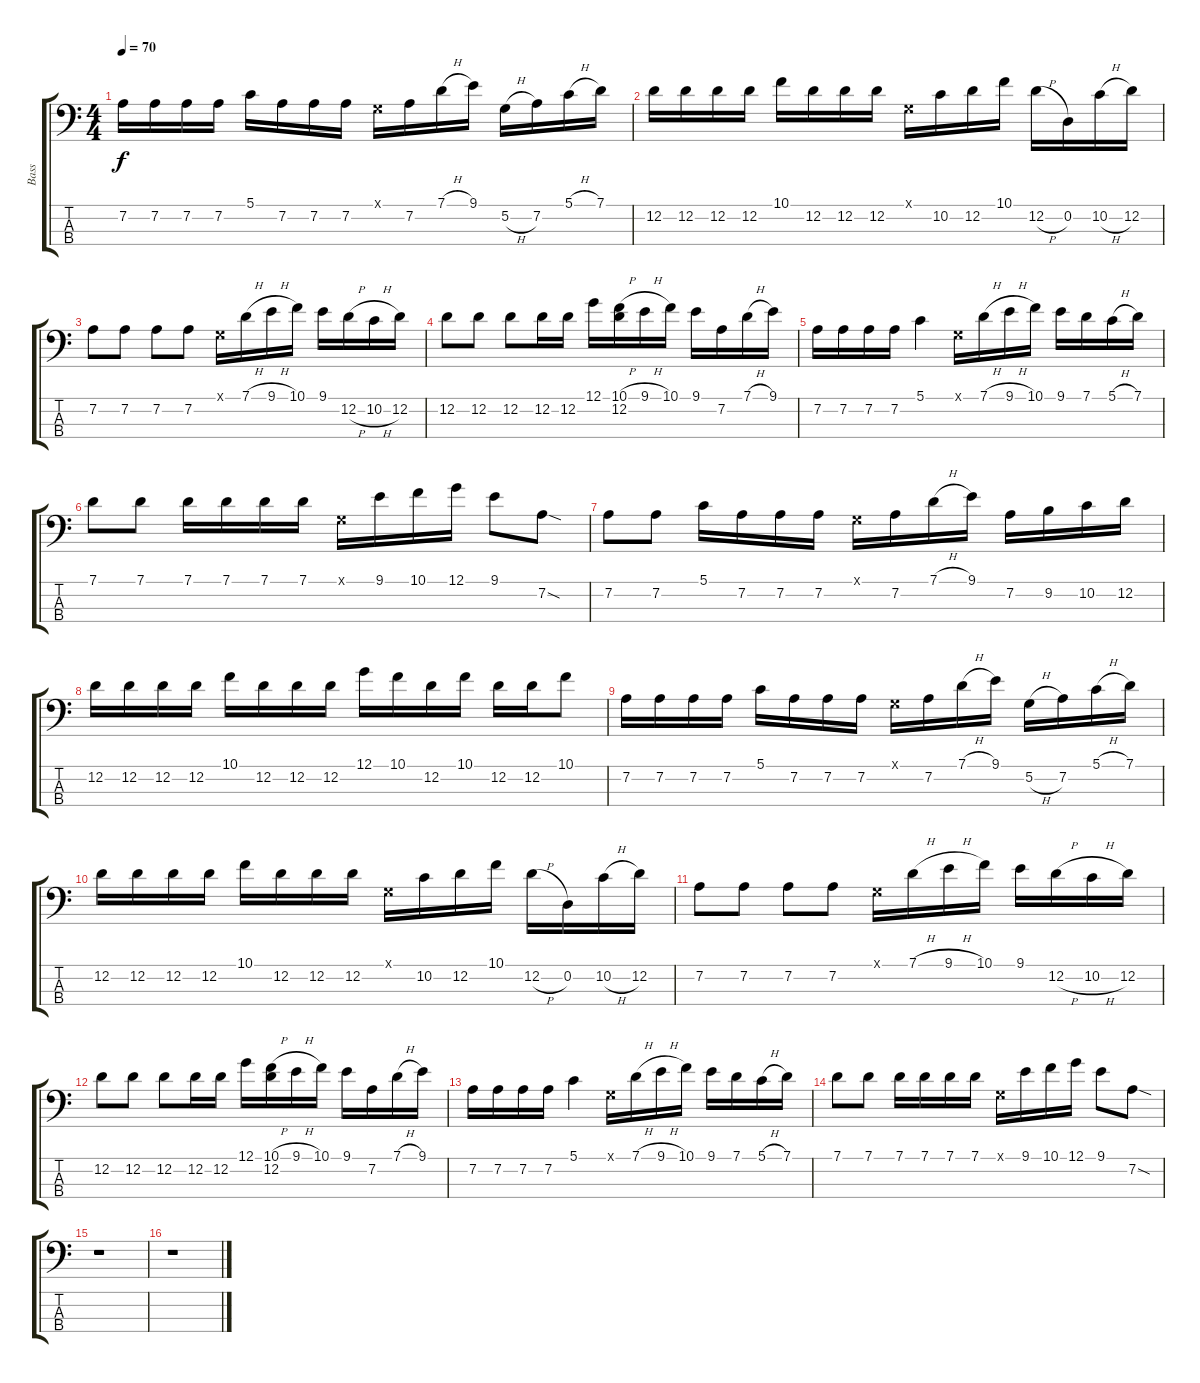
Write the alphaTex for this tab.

\track ("Bass" "Bass") {instrument electricbasspick}
\staff {score tabs}
\tuning (G2 D2 A1 D1) {hide}
\ts (4 4)
\tempo 70
\clef f4
\ks c
7.2.16{dy f} 7.2.16 7.2.16 7.2.16 5.1.16 7.2.16 7.2.16 7.2.16 0.1{x}.16 7.2.16 7.1{h}.16 9.1.16 5.2{h}.16 7.2.16 5.1{h}.16 7.1.16 |
12.2.16 12.2.16 12.2.16 12.2.16 10.1.16 12.2.16 12.2.16 12.2.16 0.1{x}.16 10.2.16 12.2.16 10.1.16 12.2{h}.16 0.2.16 10.2{h}.16 12.2.16 |
7.2.8 7.2.8 7.2.8 7.2.8 0.1{x}.16 7.1{h}.16 9.1{h}.16 10.1.16 9.1.16 12.2{h}.16 10.2{h}.16 12.2.16 |
12.2.8 12.2.8 12.2.8 12.2.16 12.2.16 12.1.16 (10.1{h} 12.2).16 9.1{h}.16 10.1.16 9.1.16 7.2.16 7.1{h}.16 9.1.16 |
7.2.16 7.2.16 7.2.16 7.2.16 5.1.4 0.1{x}.16 7.1{h}.16 9.1{h}.16 10.1.16 9.1.16 7.1.16 5.1{h}.16 7.1.16 |
7.1.8 7.1.8 7.1.16 7.1.16 7.1.16 7.1.16 0.1{x}.16 9.1.16 10.1.16 12.1.16 9.1.8 7.2{sod}.8 |
7.2.8 7.2.8 5.1.16 7.2.16 7.2.16 7.2.16 0.1{x}.16 7.2.16 7.1{h}.16 9.1.16 7.2.16 9.2.16 10.2.16 12.2.16 |
12.2.16 12.2.16 12.2.16 12.2.16 10.1.16 12.2.16 12.2.16 12.2.16 12.1.16 10.1.16 12.2.16 10.1.16 12.2.16 12.2.16 10.1.8 |
7.2.16 7.2.16 7.2.16 7.2.16 5.1.16 7.2.16 7.2.16 7.2.16 0.1{x}.16 7.2.16 7.1{h}.16 9.1.16 5.2{h}.16 7.2.16 5.1{h}.16 7.1.16 |
12.2.16 12.2.16 12.2.16 12.2.16 10.1.16 12.2.16 12.2.16 12.2.16 0.1{x}.16 10.2.16 12.2.16 10.1.16 12.2{h}.16 0.2.16 10.2{h}.16 12.2.16 |
7.2.8 7.2.8 7.2.8 7.2.8 0.1{x}.16 7.1{h}.16 9.1{h}.16 10.1.16 9.1.16 12.2{h}.16 10.2{h}.16 12.2.16 |
12.2.8 12.2.8 12.2.8 12.2.16 12.2.16 12.1.16 (10.1{h} 12.2).16 9.1{h}.16 10.1.16 9.1.16 7.2.16 7.1{h}.16 9.1.16 |
7.2.16 7.2.16 7.2.16 7.2.16 5.1.4 0.1{x}.16 7.1{h}.16 9.1{h}.16 10.1.16 9.1.16 7.1.16 5.1{h}.16 7.1.16 |
7.1.8 7.1.8 7.1.16 7.1.16 7.1.16 7.1.16 0.1{x}.16 9.1.16 10.1.16 12.1.16 9.1.8 7.2{sod}.8 |
r.1 |
r.1
